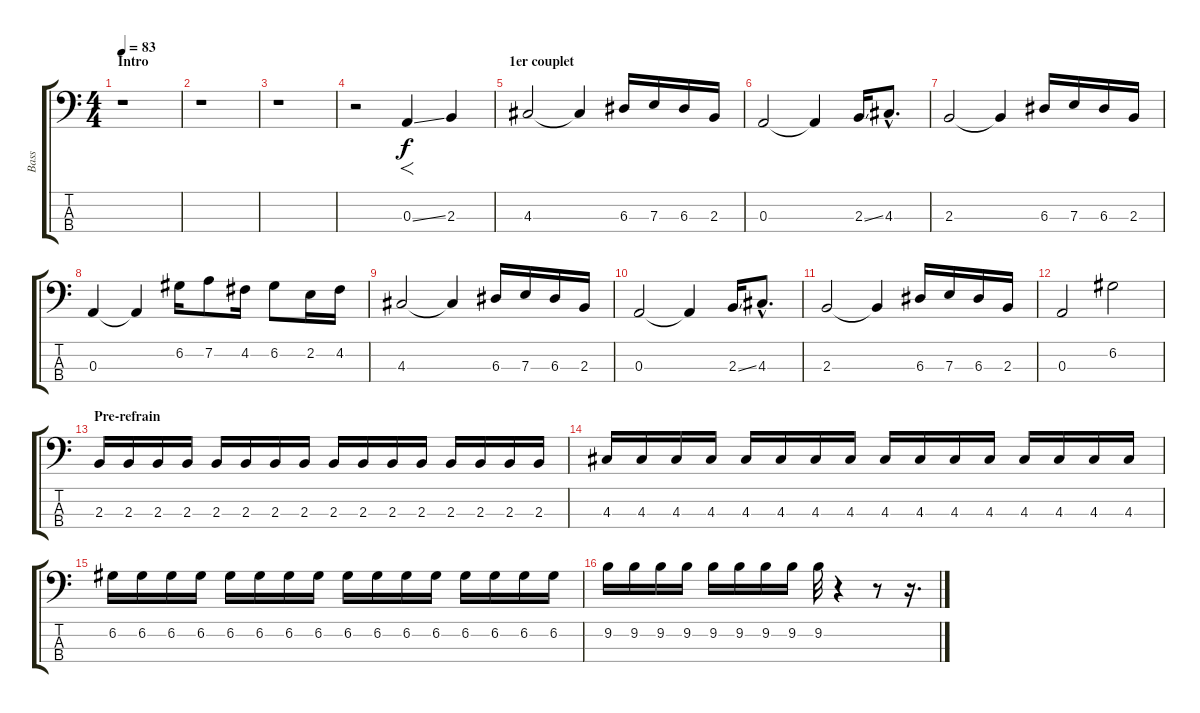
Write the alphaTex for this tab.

\track ("Bass" "Bass") {instrument electricbassfinger}
\staff {score tabs}
\tuning (G2 D2 A1 E1) {hide}
\ts (4 4)
\section ("" "Intro")
\tempo 83
\clef f4
\ks c
r.1{dy f instrument electricbassfinger} |
r.1 |
r.1 |
r.2 0.3{ss}.4{f} 2.3.4 |
\section ("" "1er couplet")
4.3.2 4.3{t}.4 6.3.16 7.3.16 6.3.16 2.3.16 |
0.3.2 0.3{t}.4 2.3{ss}.16 4.3{hac}.8{d} |
2.3.2 2.3{t}.4 6.3.16 7.3.16 6.3.16 2.3.16 |
0.3.4 0.3{t}.4 6.2.16 7.2.8 4.2.16 6.2.8 2.2.16 4.2.16 |
4.3.2 4.3{t}.4 6.3.16 7.3.16 6.3.16 2.3.16 |
0.3.2 0.3{t}.4 2.3{ss}.16 4.3{hac}.8{d} |
2.3.2 2.3{t}.4 6.3.16 7.3.16 6.3.16 2.3.16 |
0.3.2 6.2.2 |
\section ("" "Pre-refrain")
2.3.16 2.3.16 2.3.16 2.3.16 2.3.16 2.3.16 2.3.16 2.3.16 2.3.16 2.3.16 2.3.16 2.3.16 2.3.16 2.3.16 2.3.16 2.3.16 |
4.3.16 4.3.16 4.3.16 4.3.16 4.3.16 4.3.16 4.3.16 4.3.16 4.3.16 4.3.16 4.3.16 4.3.16 4.3.16 4.3.16 4.3.16 4.3.16 |
6.2.16 6.2.16 6.2.16 6.2.16 6.2.16 6.2.16 6.2.16 6.2.16 6.2.16 6.2.16 6.2.16 6.2.16 6.2.16 6.2.16 6.2.16 6.2.16 |
9.2.16 9.2.16 9.2.16 9.2.16 9.2.16 9.2.16 9.2.16 9.2.16 9.2.32 r.4 r.8 r.16{d}
